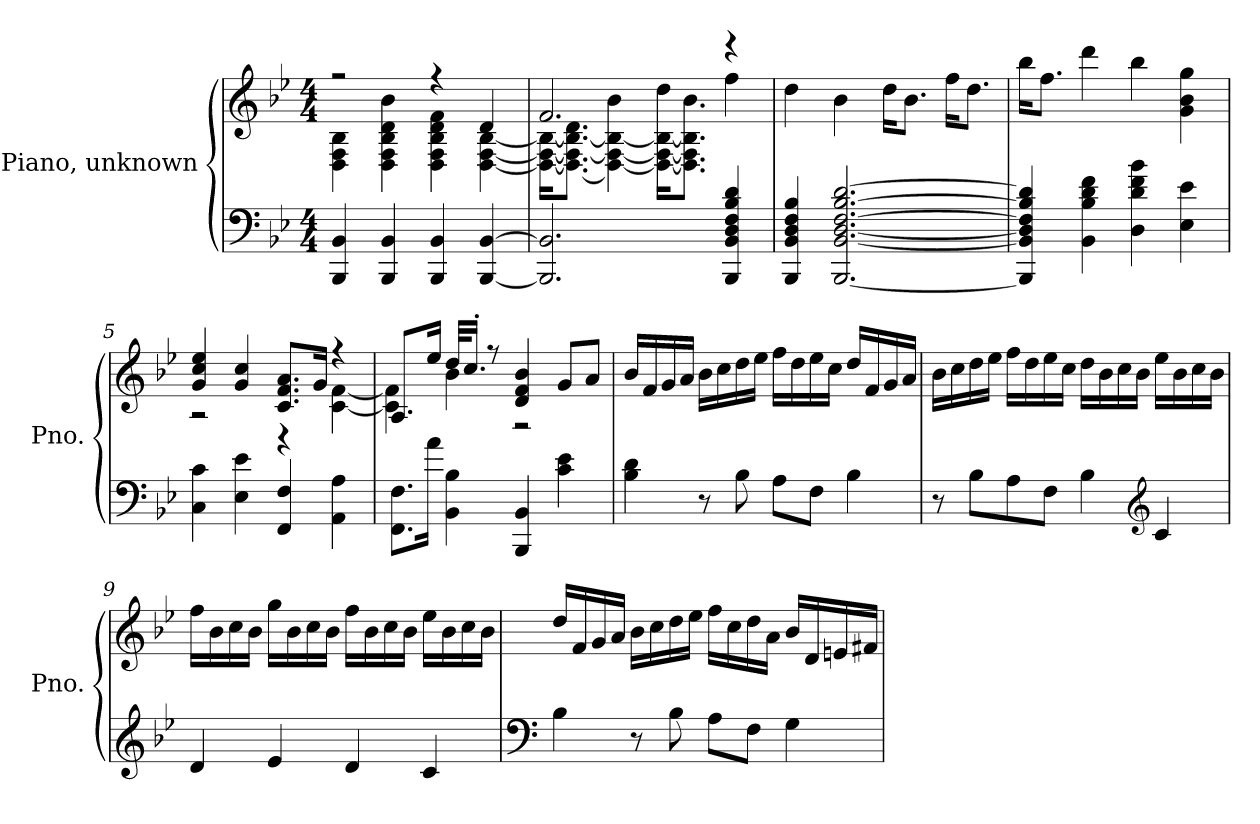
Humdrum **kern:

**kern	**kern
*part1	*part1
*staff2	*staff1
*I"Piano, unknown	*
*I'Pno.	*
*clefF4	*clefG2
*k[b-e-]	*k[b-e-]
*M4/4	*M4/4
*MM120	*MM120
=1	=1
*	*^
4BBB-/ 4BB-/	2r	4D\ 4F\ 4B-\
4BBB-/ 4BB-/	.	4D\ 4F\ 4B-\ 4d\ 4b-\
4BBB-/ 4BB-/	4r	4D\ 4F\ 4B-\ 4d\ 4f\
[4BBB-/ [4BB-/	4d/	[4D\ [4F\ [4B-\
=2	=2	=2
2.BBB-/] 2.BB-/]	2.f/	16D\_ 16F\_ 16B-\_KL
.	.	8.D\_ 8.F\_ 8.B-\_ 8.d\J
.	.	4D\_ 4F\_ 4B-\_ 4b-\
.	.	16D\_ 16F\_ 16B-\_ 16dd\KL
.	.	8.D\] 8.F\] 8.B-\] 8.b-\J
4BBB-/ 4BB-/ 4D/ 4F/ 4B-/ 4d/	4r	4ff\
*	*v	*v
=3	=3
4BBB-/ 4BB-/ 4D/ 4F/ 4B-/	4dd\
[2.BBB-/ [2.BB-/ [2.D/ [2.F/ [2.B-/ [2.d/	4b-\
.	16dd\KL
.	8.b-\J
.	16ff\KL
.	8.dd\J
=4	=4
4BBB-/] 4BB-/] 4D/] 4F/] 4B-/] 4d/]	16bb-\KL
.	8.ff\J
4BB-\ 4B-\ 4d\ 4f\	4ddd\
4D\ 4d\ 4f\ 4b-\	4bb-\
4E-\ 4e-\	4g\ 4b-\ 4gg\
=5	=5
*	*^
4C\ 4c\	4g/ 4cc/ 4ee-/	2r
4E-\ 4e-\	4g/ 4cc/	.
4FF/ 4F/	8.c/ 8.f/ 8.a/L	4r
.	16g/Jk	.
4AA\ 4A\	4r	[4c\ [4f\
!!LO:LB:g=z	!!
=6	=6	=6
8.FF\ 8.F\L	8.A/L	4c\] 4f\]
16a\Jk	16ee-/Jk	.
4BB-\ 4B-\	32dd/KLL	4b-\
.	16.cc'/JJ	.
.	8r	.
4BBB-/ 4BB-/	4d/ 4f/ 4b-/	2r
4c\ 4e-\	8g/L	.
.	8a/J	.
*	*v	*v
=7	=7
4B-\ 4d\	16b-/LL
.	16f/
.	16g/
.	16a/JJ
8r	16b-\LL
.	16cc\
8B-\	16dd\
.	16ee-\JJ
8A\L	16ff\LL
.	16dd\
8F\J	16ee-\
.	16cc\JJ
4B-\	16dd/LL
.	16f/
.	16g/
.	16a/JJ
=8	=8
8r	16b-\LL
.	16cc\
8B-\L	16dd\
.	16ee-\JJ
8A\	16ff\LL
.	16dd\
8F\J	16ee-\
.	16cc\JJ
4B-\	16dd\LL
.	16b-\
.	16cc\
.	16b-\JJ
*clefG2	*
4c/	16ee-\LL
.	16b-\
.	16cc\
.	16b-\JJ
!!LO:LB:g=z
=9	=9
4d/	16ff\LL
.	16b-\
.	16cc\
.	16b-\JJ
4e-/	16gg\LL
.	16b-\
.	16cc\
.	16b-\JJ
4d/	16ff\LL
.	16b-\
.	16cc\
.	16b-\JJ
4c/	16ee-\LL
.	16b-\
.	16cc\
.	16b-\JJ
=10	=10
*clefF4	*
4B-\	16dd/LL
.	16f/
.	16g/
.	16a/JJ
8r	16b-\LL
.	16cc\
8B-\	16dd\
.	16ee-\JJ
8A\L	16ff\LL
.	16cc\
8F\J	16dd\
.	16a\JJ
4G\	16b-/LL
.	16d/
.	16en/
.	16f#X/JJ
=	=
*-	*-
